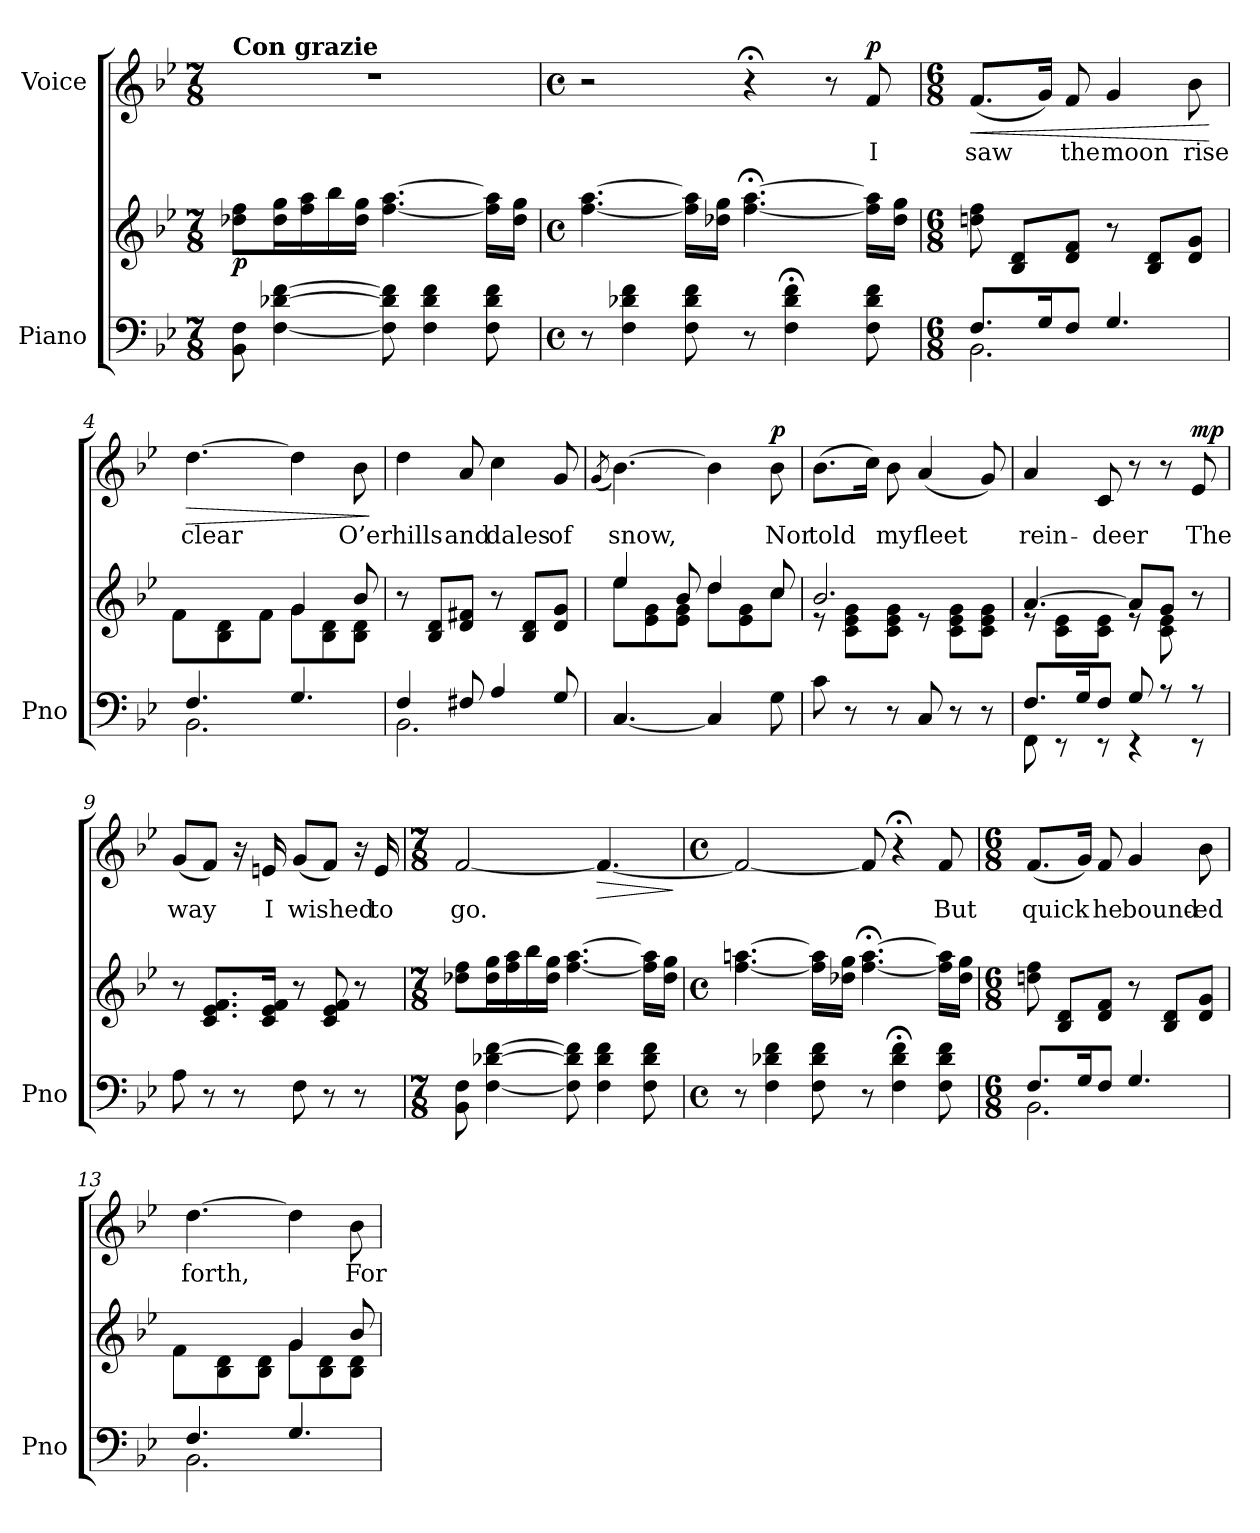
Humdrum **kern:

**kern	**kern	**dynam	**kern	**text	**dynam
*part2	*part2	*part2	*part1	*part1	*part1
*staff3	*staff2	*staff2/3	*staff1	*staff1	*staff1
*I"Piano	*	*	*I"Voice	*	*
*I'Pno	*	*	*	*	*
*clefF4	*clefG2	*	*clefG2	*	*
*k[b-e-]	*k[b-e-]	*	*k[b-e-]	*	*
*M7/8	*M7/8	*	*M7/8	*	*
=1	=1	=1	=1	=1	=1
!	!	!	!LO:TX:a:B:t=Con grazie	!	!
!	!	!LO:DY:b	!	!	!
8BB-\ 8F\	8dd-X\ 8ff\L	p	2..r	.	.
[4F\ [4d-X\ [4f\	16dd-\ 16gg\L	.	.	.	.
.	16ff\ 16aa\	.	.	.	.
.	16bb-\	.	.	.	.
.	16dd-\ 16gg\JJ	.	.	.	.
8F\] 8d-\] 8f\]	[4.ff\ [4.aa\	.	.	.	.
4F\ 4d-\ 4f\	.	.	.	.	.
8F\ 8d-\ 8f\	16ff\] 16aa\]LL	.	.	.	.
.	16dd-\ 16gg\JJ	.	.	.	.
=2	=2	=2	=2	=2	=2
*M4/4	*M4/4	*	*M4/4	*	*
*met(c)	*met(c)	*	*met(c)	*	*
8r	[4.ff\ [4.aa\	.	2r	.	.
4F\ 4d-X\ 4f\	.	.	.	.	.
8F\ 8d-\ 8f\	16ff\] 16aa\]LL	.	.	.	.
.	16dd-X\ 16gg\JJ	.	.	.	.
8r	[4.ff\;< [4.aa\;<	.	4r;<	.	.
4F\;< 4d-\;< 4f\;<	.	.	.	.	.
.	.	.	8r	.	.
!	!	!	!	!LO:LY:b	!LO:DY:a
8F\ 8d-\ 8f\	16ff\] 16aa\]LL	.	8f/	I	p
.	16dd-\ 16gg\JJ	.	.	.	.
!!LO:LB:g=z
=3	=3	=3	=3	=3	=3
*M6/8	*M6/8	*	*M6/8	*	*
*^	*	*	*	*	*
!	!	!	!	!	!LO:LY:b	!LO:HP:b
8.F/L	2.BB-\	8ddn\ 8ff\	.	(<8.f/L	saw	<
.	.	8B-/ 8d/L	.	.	.	.
16G/K	.	.	.	16g/Jk)	.	.
!	!	!	!	!	!LO:LY:b	!
8F/J	.	8d/ 8f/J	.	8f/	the	.
!	!	!	!	!	!LO:LY:b	!
4.G/	.	8r	.	4g/	moon	.
.	.	8B-/ 8d/L	.	.	.	.
!	!	!	!	!	!LO:LY:b	!
.	.	8d/ 8g/J	.	8b-\	rise	.
*v	*v	*	*	*	*	*
.	.	.	.	.	[
=4	=4	=4	=4	=4	=4
*^	*^	*	*	*	*
!	!	!	!	!	!	!LO:LY:b	!LO:HP:b
4.F/	2.BB-\	8.f/Lyy	8f\L	.	[4.dd\	clear	>
.	.	.	8B-\ 8d\	.	.	.	.
.	.	16g/K	.	.	.	.	.
.	.	8f/J	8f\J	.	.	.	.
4.G/	.	4g/	8g\L	.	4dd\]	.	.
.	.	.	8B-\ 8d\	.	.	.	.
!	!	!	!	!	!	!LO:LY:b	!
.	.	8b-/	8B-\ 8d\J	.	8b-\	O’er	.
*v	*v	*	*	*	*	*	*
*	*v	*v	*	*	*	*
.	.	.	.	.	]
!!LO:LB:g=z
=5	=5	=5	=5	=5	=5
*^	*	*	*	*	*
!	!	!	!	!	!LO:LY:b	!
4F/	2.BB-\	8r	.	4dd\	hills	.
.	.	8B-/ 8d/L	.	.	.	.
!	!	!	!	!	!LO:LY:b	!
8F#X/	.	8d/ 8f#X/J	.	8a/	and	.
!	!	!	!	!	!LO:LY:b	!
4A/	.	8r	.	4cc\	dales	.
.	.	8B-/ 8d/L	.	.	.	.
!	!	!	!	!	!LO:LY:b	!
8G/	.	8d/ 8g/J	.	8g/	of	.
*v	*v	*	*	*	*	*
=6	=6	=6	=6	=6	=6
.	.	.	(<8qg/	.	.
*	*^	*	*	*	*
!	!	!	!	!	!LO:LY:b	!
[4.C/	4ee-/	8ee-\L	.	[4.b-\)	snow,	.
.	.	8e-\ 8g\	.	.	.	.
.	8b-/	8e-\ 8g\J	.	.	.	.
4C/]	4dd/	8dd\L	.	4b-\]	.	.
.	.	8e-\ 8g\	.	.	.	.
!	!	!	!	!	!LO:LY:b	!LO:DY:a
8G\	8cc/	8cc\J	.	8b-\	Nor	p
!!LO:PB:g=z
=7	=7	=7	=7	=7	=7	=7
!	!	!	!	!	!LO:LY:b	!
8c\	2.b-/	8re	.	(>8.b-\L	told	.
8r	.	8c\ 8e-\ 8g\L	.	.	.	.
.	.	.	.	16cc\Jk)	.	.
!	!	!	!	!	!LO:LY:b	!
8r	.	8c\ 8e-\ 8g\J	.	8b-\	my	.
!	!	!	!	!	!LO:LY:b	!
8C/	.	8re	.	(<4a/	fleet	.
8r	.	8c\ 8e-\ 8g\L	.	.	.	.
8r	.	8c\ 8e-\ 8g\J	.	8g/)	.	.
=8	=8	=8	=8	=8	=8	=8
*^	*	*	*	*	*	*
!	!	!	!	!	!	!LO:LY:b	!
8.F/L	8FF\	[4.a/	8re	.	4a/	rein-	.
.	8r	.	8c\ 8e-\L	.	.	.	.
16G/K	.	.	.	.	.	.	.
!	!	!	!	!	!	!LO:LY:b	!
8F/J	8r	.	8c\ 8e-\J	.	8c/	-deer	.
8G/	4r	8a/L]	8re	.	8r	.	.
8r	.	8g/J	8c\ 8e-\	.	8r	.	.
!	!	!	!	!	!	!LO:LY:b	!LO:DY:a
8r	8r	8r	8ryy	.	8e-/	The	mp
!!LO:LB:g=z
=9	=9	=9	=9	=9	=9	=9	=9
!	!	!	!	!	!	!LO:LY:b	!
*v	*v	*	*	*	*	*	*
*	*v	*v	*	*	*	*
8A\	8r	.	(<8g/L	way	.
8r	8.c/ 8.e-/ 8.f/L	.	8f/J)	.	.
8r	.	.	16r	.	.
!	!	!	!	!LO:LY:b	!
.	16c/ 16e-/ 16f/Jk	.	16en/	I	.
!	!	!	!	!LO:LY:b	!
8F\	8r	.	(<8g/L	wished	.
8r	8c/ 8e-/ 8f/	.	8f/J)	.	.
8r	8r	.	16r	.	.
!	!	!	!	!LO:LY:b	!
.	.	.	16e/	to	.
=10	=10	=10	=10	=10	=10
*M7/8	*M7/8	*	*M7/8	*	*
!	!	!	!	!LO:LY:b	!
8BB-\ 8F\	8dd-X\ 8ff\L	.	[2f/	go.	.
[4F\ [4d-X\ [4f\	16dd-\ 16gg\L	.	.	.	.
.	16ff\ 16aa\	.	.	.	.
.	16bb-\	.	.	.	.
.	16dd-\ 16gg\JJ	.	.	.	.
8F\] 8d-\] 8f\]	[4.ff\ [4.aa\	.	.	.	.
!	!	!	!	!	!LO:HP:b
4F\ 4d-\ 4f\	.	.	4.f/_	.	>
8F\ 8d-\ 8f\	16ff\] 16aa\]LL	.	.	.	.
.	16dd-\ 16gg\JJ	.	.	.	.
.	.	.	.	.	]
!!LO:LB:g=z
=11	=11	=11	=11	=11	=11
*M4/4	*M4/4	*	*M4/4	*	*
*met(c)	*met(c)	*	*met(c)	*	*
8r	[4.ff\ [4.aan\	.	2f/_	.	.
4F\ 4d-X\ 4f\	.	.	.	.	.
8F\ 8d-\ 8f\	16ff\] 16aa\]LL	.	.	.	.
.	16dd-X\ 16gg\JJ	.	.	.	.
8r	[4.ff\;< [4.aa\;<	.	8f/]	.	.
4F\;< 4d-\;< 4f\;<	.	.	4r;<	.	.
!	!	!	!	!LO:LY:b	!
8F\ 8d-\ 8f\	16ff\] 16aa\]LL	.	8f/	But	.
.	16dd-\ 16gg\JJ	.	.	.	.
=12	=12	=12	=12	=12	=12
*M6/8	*M6/8	*	*M6/8	*	*
*^	*	*	*	*	*
!	!	!	!	!	!LO:LY:b	!
8.F/L	2.BB-\	8ddn\ 8ff\	.	(<8.f/L	quick	.
.	.	8B-/ 8d/L	.	.	.	.
16G/K	.	.	.	16g/Jk)	.	.
!	!	!	!	!	!LO:LY:b	!
8F/J	.	8d/ 8f/J	.	8f/	he	.
!	!	!	!	!	!LO:LY:b	!
4.G/	.	8r	.	4g/	bound-	.
.	.	8B-/ 8d/L	.	.	.	.
!	!	!	!	!	!LO:LY:b	!
.	.	8d/ 8g/J	.	8b-\	-ed	.
!!LO:LB:g=z
=13	=13	=13	=13	=13	=13	=13
*	*	*^	*	*	*	*
!	!	!	!	!	!	!LO:LY:b	!
4.F/	2.BB-\	8.f/Lyy	8f\L	.	[4.dd\	forth,	.
.	.	.	8B-\ 8d\	.	.	.	.
.	.	16g/K	.	.	.	.	.
.	.	8f/J	8B-\ 8d\J	.	.	.	.
4.G/	.	4g/	8g\L	.	4dd\]	.	.
.	.	.	8B-\ 8d\	.	.	.	.
!	!	!	!	!	!	!LO:LY:b	!
.	.	8b-/	8B-\ 8d\J	.	8b-\	For	.
*v	*v	*	*	*	*	*	*
*	*v	*v	*	*	*	*
=	=	=	=	=	=
*-	*-	*-	*-	*-	*-
